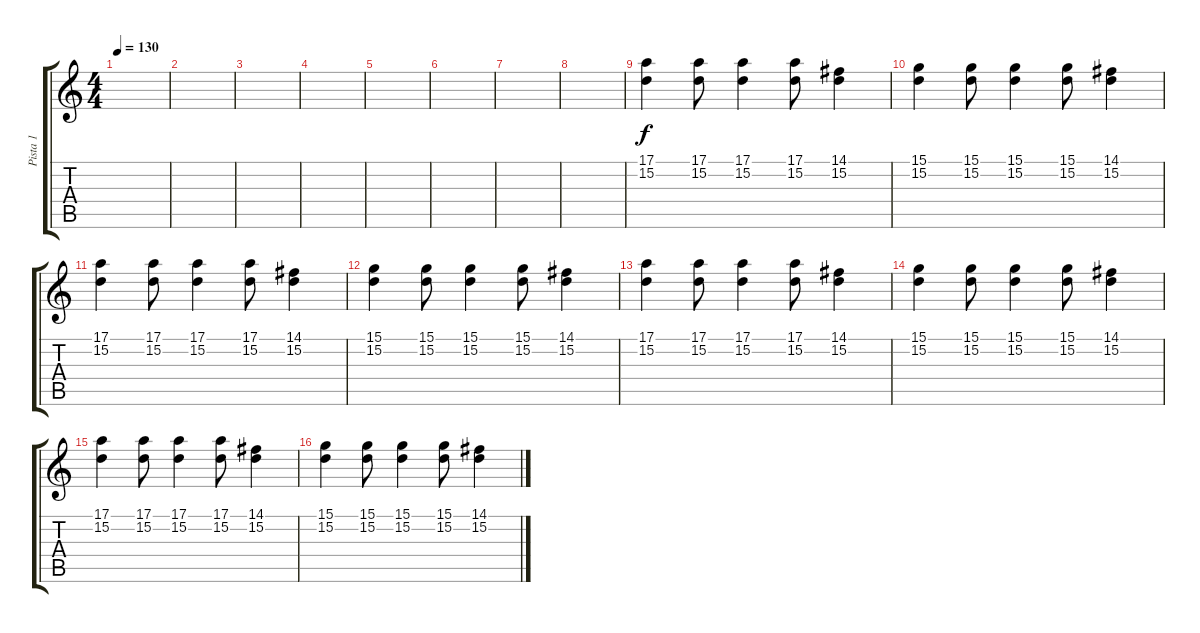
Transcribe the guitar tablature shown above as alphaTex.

\track ("Pista 1" "Pista 1") {instrument brightacousticpiano}
\staff {score tabs}
\tuning (E4 B3 G3 D3 A2 E2) {hide}
\ts (4 4)
\tempo 130
\clef g2
\ks c
|
|
|
|
|
|
|
|
(17.1 15.2).4{dy f} (17.1 15.2).8 (17.1 15.2).4 (17.1 15.2).8 (14.1 15.2).4 |
(15.1 15.2).4 (15.1 15.2).8 (15.1 15.2).4 (15.1 15.2).8 (14.1 15.2).4 |
(17.1 15.2).4 (17.1 15.2).8 (17.1 15.2).4 (17.1 15.2).8 (14.1 15.2).4 |
(15.1 15.2).4 (15.1 15.2).8 (15.1 15.2).4 (15.1 15.2).8 (14.1 15.2).4 |
(17.1 15.2).4 (17.1 15.2).8 (17.1 15.2).4 (17.1 15.2).8 (14.1 15.2).4 |
(15.1 15.2).4 (15.1 15.2).8 (15.1 15.2).4 (15.1 15.2).8 (14.1 15.2).4 |
(17.1 15.2).4 (17.1 15.2).8 (17.1 15.2).4 (17.1 15.2).8 (14.1 15.2).4 |
(15.1 15.2).4 (15.1 15.2).8 (15.1 15.2).4 (15.1 15.2).8 (14.1 15.2).4
